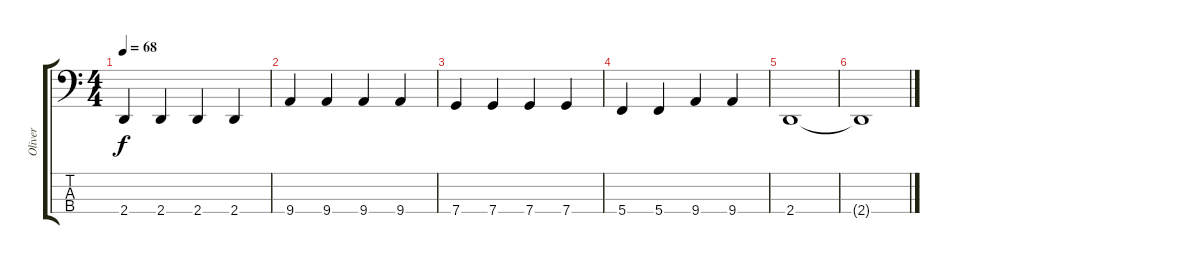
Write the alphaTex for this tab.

\track ("Oliver" "Oliver") {instrument electricbassfinger}
\staff {score tabs}
\tuning (F2 C2 G1 C1) {hide}
\ts (4 4)
\tempo 68
\clef f4
\ks c
2.4.4{dy f} 2.4.4 2.4.4 2.4.4 |
9.4.4 9.4.4 9.4.4 9.4.4 |
7.4.4 7.4.4 7.4.4 7.4.4 |
5.4.4 5.4.4 9.4.4 9.4.4 |
2.4.1 |
2.4{t}.1
